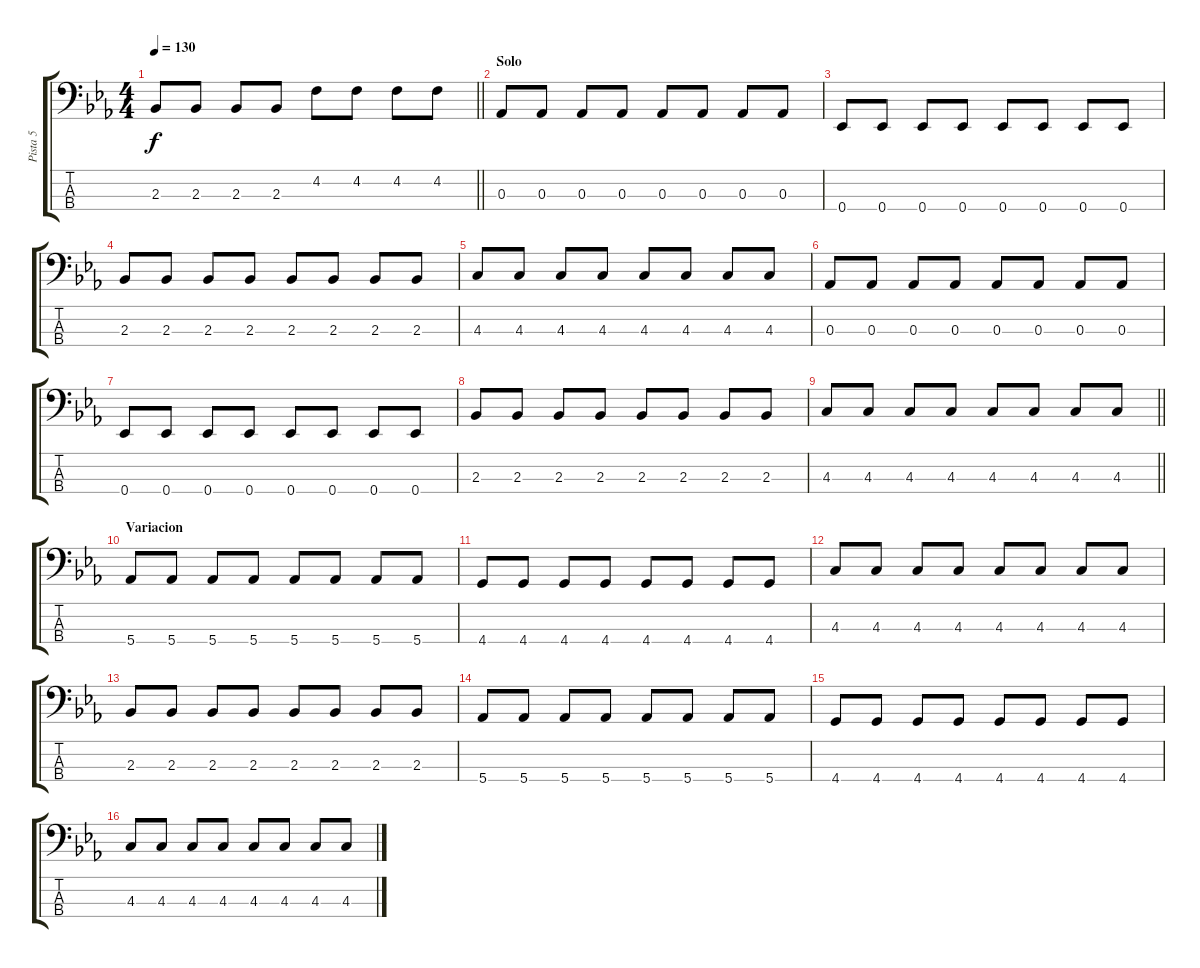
\track ("Pista 5" "Pista 5") {instrument electricbassfinger}
\staff {score tabs}
\tuning (Gb2 Db2 Ab1 Eb1) {hide}
\ts (4 4)
\tempo 130
\clef f4
\barLineRight lightlight
\ks eb
2.3.8{dy f} 2.3.8 2.3.8 2.3.8 4.2.8 4.2.8 4.2.8 4.2.8 |
\section ("" "Solo")
0.3.8 0.3.8 0.3.8 0.3.8 0.3.8 0.3.8 0.3.8 0.3.8 |
0.4.8 0.4.8 0.4.8 0.4.8 0.4.8 0.4.8 0.4.8 0.4.8 |
2.3.8 2.3.8 2.3.8 2.3.8 2.3.8 2.3.8 2.3.8 2.3.8 |
4.3.8 4.3.8 4.3.8 4.3.8 4.3.8 4.3.8 4.3.8 4.3.8 |
0.3.8 0.3.8 0.3.8 0.3.8 0.3.8 0.3.8 0.3.8 0.3.8 |
0.4.8 0.4.8 0.4.8 0.4.8 0.4.8 0.4.8 0.4.8 0.4.8 |
2.3.8 2.3.8 2.3.8 2.3.8 2.3.8 2.3.8 2.3.8 2.3.8 |
\barLineRight lightlight
4.3.8 4.3.8 4.3.8 4.3.8 4.3.8 4.3.8 4.3.8 4.3.8 |
\section ("" "Variacion")
5.4.8 5.4.8 5.4.8 5.4.8 5.4.8 5.4.8 5.4.8 5.4.8 |
4.4.8 4.4.8 4.4.8 4.4.8 4.4.8 4.4.8 4.4.8 4.4.8 |
4.3.8 4.3.8 4.3.8 4.3.8 4.3.8 4.3.8 4.3.8 4.3.8 |
2.3.8 2.3.8 2.3.8 2.3.8 2.3.8 2.3.8 2.3.8 2.3.8 |
5.4.8 5.4.8 5.4.8 5.4.8 5.4.8 5.4.8 5.4.8 5.4.8 |
4.4.8 4.4.8 4.4.8 4.4.8 4.4.8 4.4.8 4.4.8 4.4.8 |
4.3.8 4.3.8 4.3.8 4.3.8 4.3.8 4.3.8 4.3.8 4.3.8
